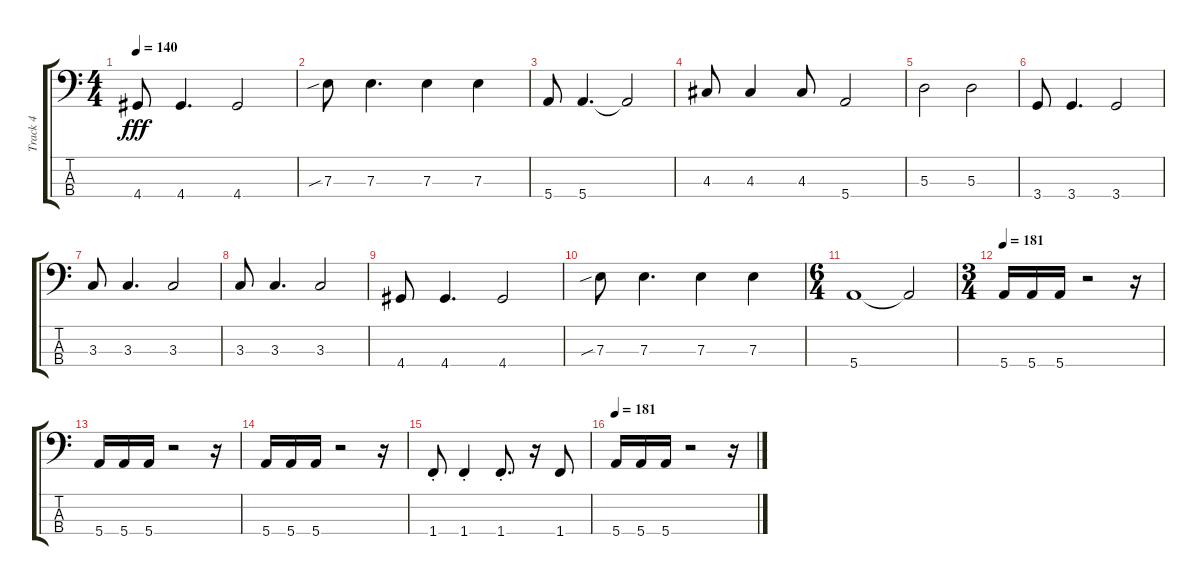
\track ("Track 4" "Track 4") {instrument electricbasspick}
\staff {score tabs}
\tuning (G2 D2 A1 E1) {hide}
\ts (4 4)
\tempo 140
\clef f4
\ks c
4.4.8{dy fff} 4.4.4{d} 4.4.2 |
7.3{sib}.8 7.3.4{d} 7.3.4 7.3.4 |
5.4.8 5.4.4{d} 5.4{t}.2 |
4.3.8 4.3.4 4.3.8 5.4.2 |
5.3.2 5.3.2 |
3.4.8 3.4.4{d} 3.4.2 |
3.3.8 3.3.4{d} 3.3.2 |
3.3.8 3.3.4{d} 3.3.2 |
4.4.8 4.4.4{d} 4.4.2 |
7.3{sib}.8 7.3.4{d} 7.3.4 7.3.4 |
\ts (6 4)
5.4.1 5.4{t}.2 |
\ts (3 4)
\tempo 181
5.4.16 5.4.16 5.4.16 r.2 r.16 |
5.4.16 5.4.16 5.4.16 r.2 r.16 |
5.4.16 5.4.16 5.4.16 r.2 r.16 |
1.4{st}.8 1.4{st}.4 1.4{st}.8{d} r.16 1.4.8 |
\tempo 181
5.4.16 5.4.16 5.4.16 r.2 r.16
